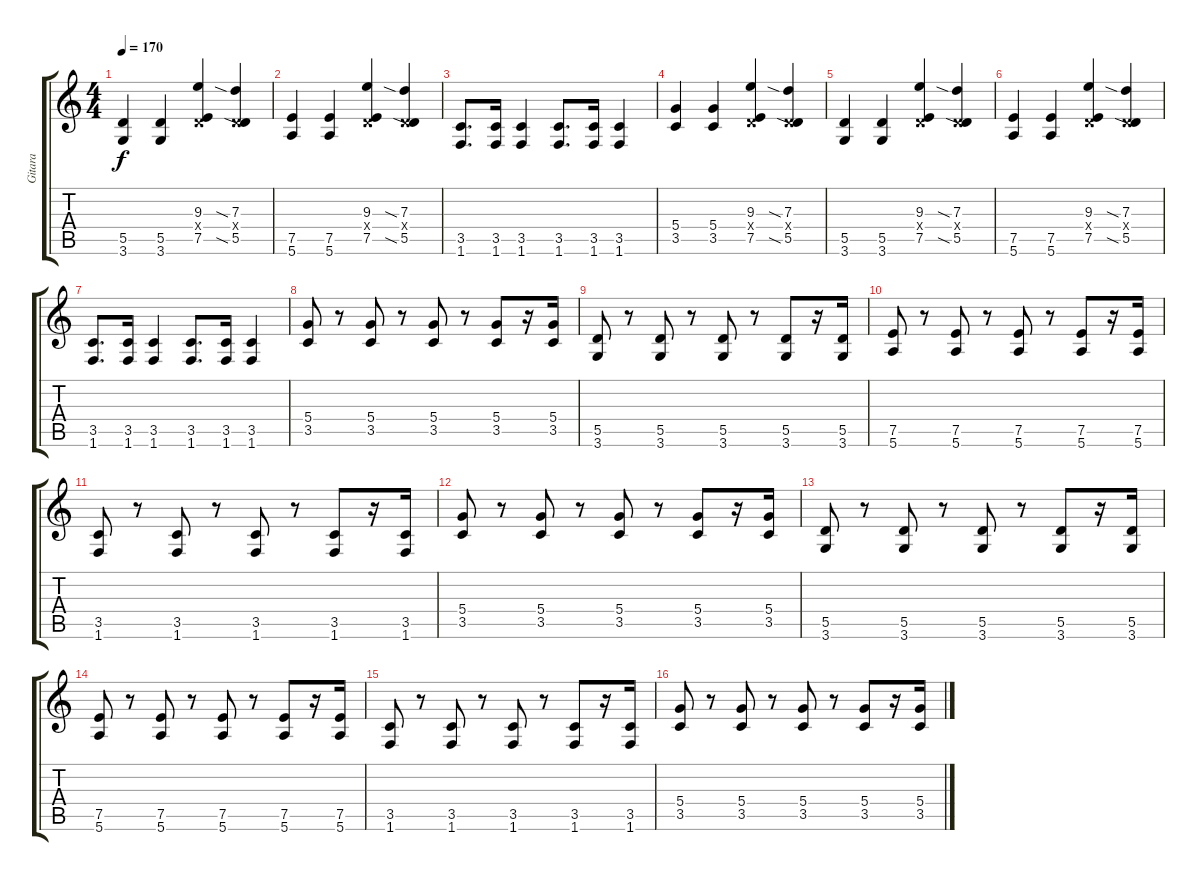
\track ("Gitara" "Gitara") {instrument acousticguitarsteel}
\staff {score tabs}
\tuning (E4 B3 G3 D3 A2 E2) {hide}
\ts (4 4)
\tempo 170
\clef g2
\ks c
(5.5 3.6).4{dy f} (5.5 3.6).4 (9.3 0.4{x} 7.5).4 (7.3{sia} 0.4{x} 5.5{sia}).4 |
(7.5 5.6).4 (7.5 5.6).4 (9.3 0.4{x} 7.5).4 (7.3{sia} 0.4{x} 5.5{sia}).4 |
(3.5 1.6).8{d} (3.5 1.6).16 (3.5 1.6).4 (3.5 1.6).8{d} (3.5 1.6).16 (3.5 1.6).4 |
(5.4 3.5).4 (5.4 3.5).4 (9.3 0.4{x} 7.5).4 (7.3{sia} 0.4{x} 5.5{sia}).4 |
(5.5 3.6).4 (5.5 3.6).4 (9.3 0.4{x} 7.5).4 (7.3{sia} 0.4{x} 5.5{sia}).4 |
(7.5 5.6).4 (7.5 5.6).4 (9.3 0.4{x} 7.5).4 (7.3{sia} 0.4{x} 5.5{sia}).4 |
(3.5 1.6).8{d} (3.5 1.6).16 (3.5 1.6).4 (3.5 1.6).8{d} (3.5 1.6).16 (3.5 1.6).4 |
(5.4 3.5).8{instrument electricguitarmuted} r.8 (5.4 3.5).8 r.8 (5.4 3.5).8 r.8 (5.4 3.5).8 r.16 (5.4 3.5).16 |
(5.5 3.6).8 r.8 (5.5 3.6).8 r.8 (5.5 3.6).8 r.8 (5.5 3.6).8 r.16 (5.5 3.6).16 |
(7.5 5.6).8 r.8 (7.5 5.6).8 r.8 (7.5 5.6).8 r.8 (7.5 5.6).8 r.16 (7.5 5.6).16 |
(3.5 1.6).8 r.8 (3.5 1.6).8 r.8 (3.5 1.6).8 r.8 (3.5 1.6).8 r.16 (3.5 1.6).16 |
(5.4 3.5).8 r.8 (5.4 3.5).8 r.8 (5.4 3.5).8 r.8 (5.4 3.5).8 r.16 (5.4 3.5).16 |
(5.5 3.6).8 r.8 (5.5 3.6).8 r.8 (5.5 3.6).8 r.8 (5.5 3.6).8 r.16 (5.5 3.6).16 |
(7.5 5.6).8 r.8 (7.5 5.6).8 r.8 (7.5 5.6).8 r.8 (7.5 5.6).8 r.16 (7.5 5.6).16 |
(3.5 1.6).8 r.8 (3.5 1.6).8 r.8 (3.5 1.6).8 r.8 (3.5 1.6).8 r.16 (3.5 1.6).16 |
(5.4 3.5).8 r.8 (5.4 3.5).8 r.8 (5.4 3.5).8 r.8 (5.4 3.5).8 r.16 (5.4 3.5).16
